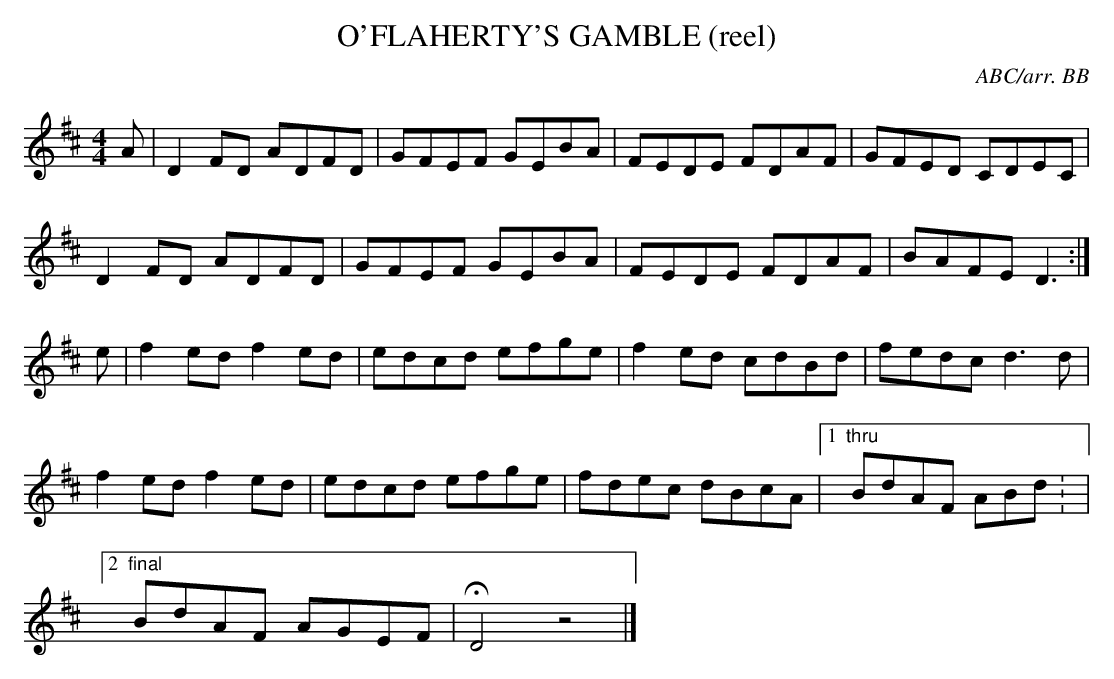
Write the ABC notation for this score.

X:1
T:O'FLAHERTY'S GAMBLE (reel)
C:ABC/arr. BB
L:1/8
M:4/4
K:D % source key = F
A|D2FD ADFD|GFEF GEBA|FEDE FDAF|GFED CDEC|
D2FD ADFD|GFEF GEBA|FEDE FDAF|BAFE D3 :|
e|f2ed f2ed|edcd efge|f2ed cdBd|fedc d3d|
f2 ed f2 ed|edcd efge|fdec dBcA|1 "thru"BdAF ABd: |
[2 "final"BdAF AGEF|HD4z4|]
